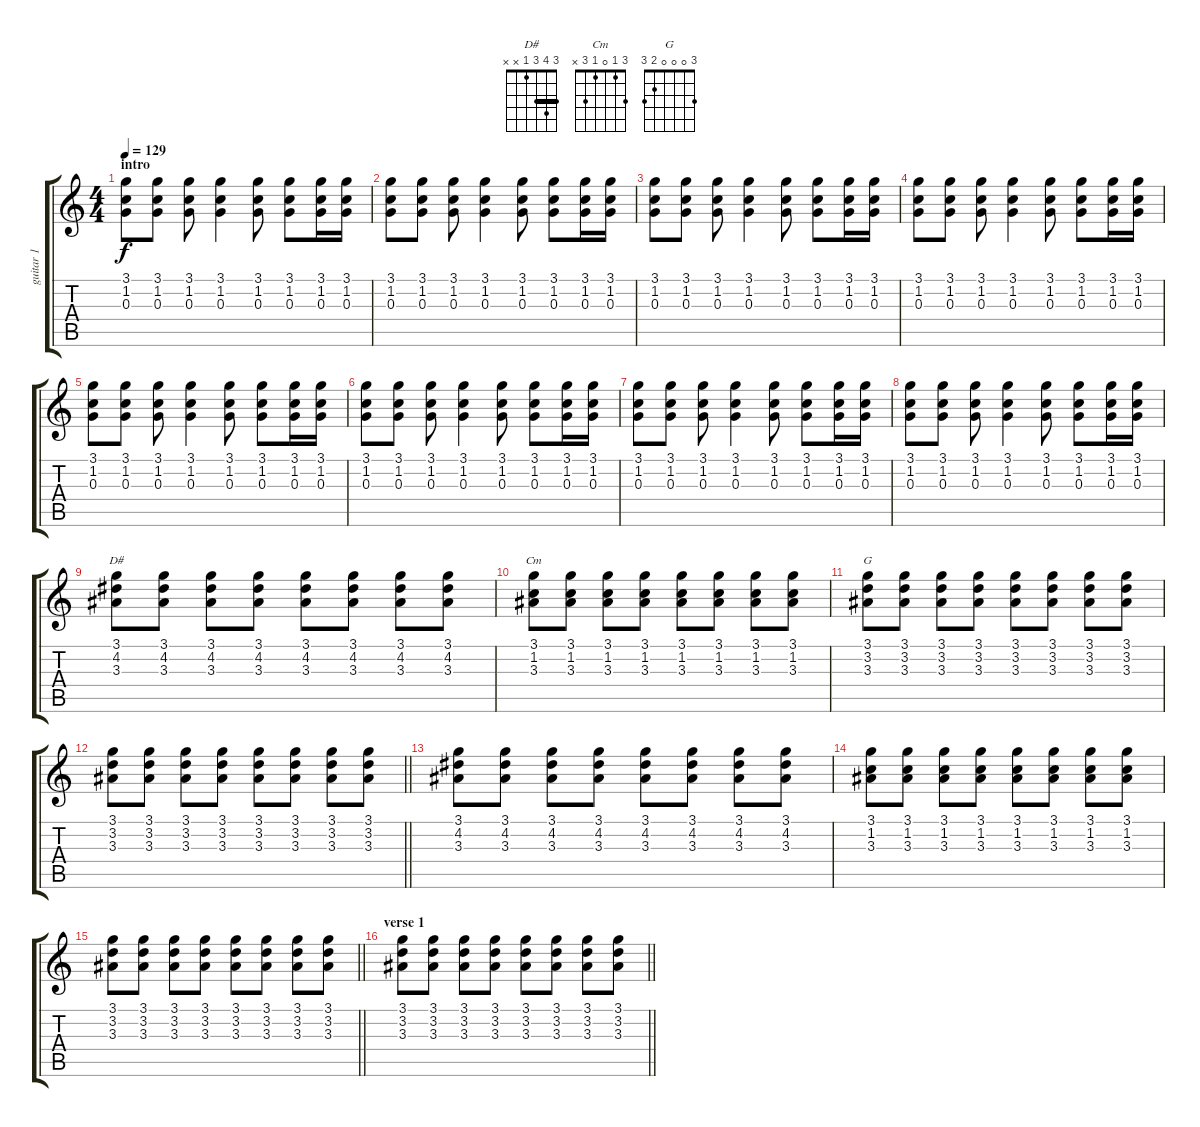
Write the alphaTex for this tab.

\track ("guitar 1" "guitar 1") {instrument electricguitarclean}
\staff {score tabs}
\tuning (E4 B3 G3 D3 A2 E2) {hide}
\chord ("D#" 3 4 3 1 x x) {barre 3}
\chord ("Cm" 3 1 0 1 3 x)
\chord ("G" 3 0 0 0 2 3)
\ts (4 4)
\section ("" "intro")
\tempo 129
\clef g2
\ks c
(3.1 1.2 0.3).8{dy f instrument electricguitarclean} (3.1 1.2 0.3).8 (3.1 1.2 0.3).8 (3.1 1.2 0.3).4 (3.1 1.2 0.3).8 (3.1 1.2 0.3).8 (3.1 1.2 0.3).16 (3.1 1.2 0.3).16 |
(3.1 1.2 0.3).8 (3.1 1.2 0.3).8 (3.1 1.2 0.3).8 (3.1 1.2 0.3).4 (3.1 1.2 0.3).8 (3.1 1.2 0.3).8 (3.1 1.2 0.3).16 (3.1 1.2 0.3).16 |
(3.1 1.2 0.3).8 (3.1 1.2 0.3).8 (3.1 1.2 0.3).8 (3.1 1.2 0.3).4 (3.1 1.2 0.3).8 (3.1 1.2 0.3).8 (3.1 1.2 0.3).16 (3.1 1.2 0.3).16 |
(3.1 1.2 0.3).8 (3.1 1.2 0.3).8 (3.1 1.2 0.3).8 (3.1 1.2 0.3).4 (3.1 1.2 0.3).8 (3.1 1.2 0.3).8 (3.1 1.2 0.3).16 (3.1 1.2 0.3).16 |
(3.1 1.2 0.3).8 (3.1 1.2 0.3).8 (3.1 1.2 0.3).8 (3.1 1.2 0.3).4 (3.1 1.2 0.3).8 (3.1 1.2 0.3).8 (3.1 1.2 0.3).16 (3.1 1.2 0.3).16 |
(3.1 1.2 0.3).8 (3.1 1.2 0.3).8 (3.1 1.2 0.3).8 (3.1 1.2 0.3).4 (3.1 1.2 0.3).8 (3.1 1.2 0.3).8 (3.1 1.2 0.3).16 (3.1 1.2 0.3).16 |
(3.1 1.2 0.3).8 (3.1 1.2 0.3).8 (3.1 1.2 0.3).8 (3.1 1.2 0.3).4 (3.1 1.2 0.3).8 (3.1 1.2 0.3).8 (3.1 1.2 0.3).16 (3.1 1.2 0.3).16 |
(3.1 1.2 0.3).8 (3.1 1.2 0.3).8 (3.1 1.2 0.3).8 (3.1 1.2 0.3).4 (3.1 1.2 0.3).8 (3.1 1.2 0.3).8 (3.1 1.2 0.3).16 (3.1 1.2 0.3).16 |
(3.1 4.2 3.3).8{ch "D#"} (3.1 4.2 3.3).8 (3.1 4.2 3.3).8 (3.1 4.2 3.3).8 (3.1 4.2 3.3).8 (3.1 4.2 3.3).8 (3.1 4.2 3.3).8 (3.1 4.2 3.3).8 |
(3.1 1.2 3.3).8{ch "Cm"} (3.1 1.2 3.3).8 (3.1 1.2 3.3).8 (3.1 1.2 3.3).8 (3.1 1.2 3.3).8 (3.1 1.2 3.3).8 (3.1 1.2 3.3).8 (3.1 1.2 3.3).8 |
(3.1 3.2 3.3).8{ch "G"} (3.1 3.2 3.3).8 (3.1 3.2 3.3).8 (3.1 3.2 3.3).8 (3.1 3.2 3.3).8 (3.1 3.2 3.3).8 (3.1 3.2 3.3).8 (3.1 3.2 3.3).8 |
\barLineRight lightlight
(3.1 3.2 3.3).8 (3.1 3.2 3.3).8 (3.1 3.2 3.3).8 (3.1 3.2 3.3).8 (3.1 3.2 3.3).8 (3.1 3.2 3.3).8 (3.1 3.2 3.3).8 (3.1 3.2 3.3).8 |
(3.1 4.2 3.3).8 (3.1 4.2 3.3).8 (3.1 4.2 3.3).8 (3.1 4.2 3.3).8 (3.1 4.2 3.3).8 (3.1 4.2 3.3).8 (3.1 4.2 3.3).8 (3.1 4.2 3.3).8 |
(3.1 1.2 3.3).8 (3.1 1.2 3.3).8 (3.1 1.2 3.3).8 (3.1 1.2 3.3).8 (3.1 1.2 3.3).8 (3.1 1.2 3.3).8 (3.1 1.2 3.3).8 (3.1 1.2 3.3).8 |
\barLineRight lightlight
(3.1 3.2 3.3).8 (3.1 3.2 3.3).8 (3.1 3.2 3.3).8 (3.1 3.2 3.3).8 (3.1 3.2 3.3).8 (3.1 3.2 3.3).8 (3.1 3.2 3.3).8 (3.1 3.2 3.3).8 |
\section ("" "verse 1")
\barLineRight lightlight
(3.1 3.2 3.3).8 (3.1 3.2 3.3).8 (3.1 3.2 3.3).8 (3.1 3.2 3.3).8 (3.1 3.2 3.3).8 (3.1 3.2 3.3).8 (3.1 3.2 3.3).8 (3.1 3.2 3.3).8
